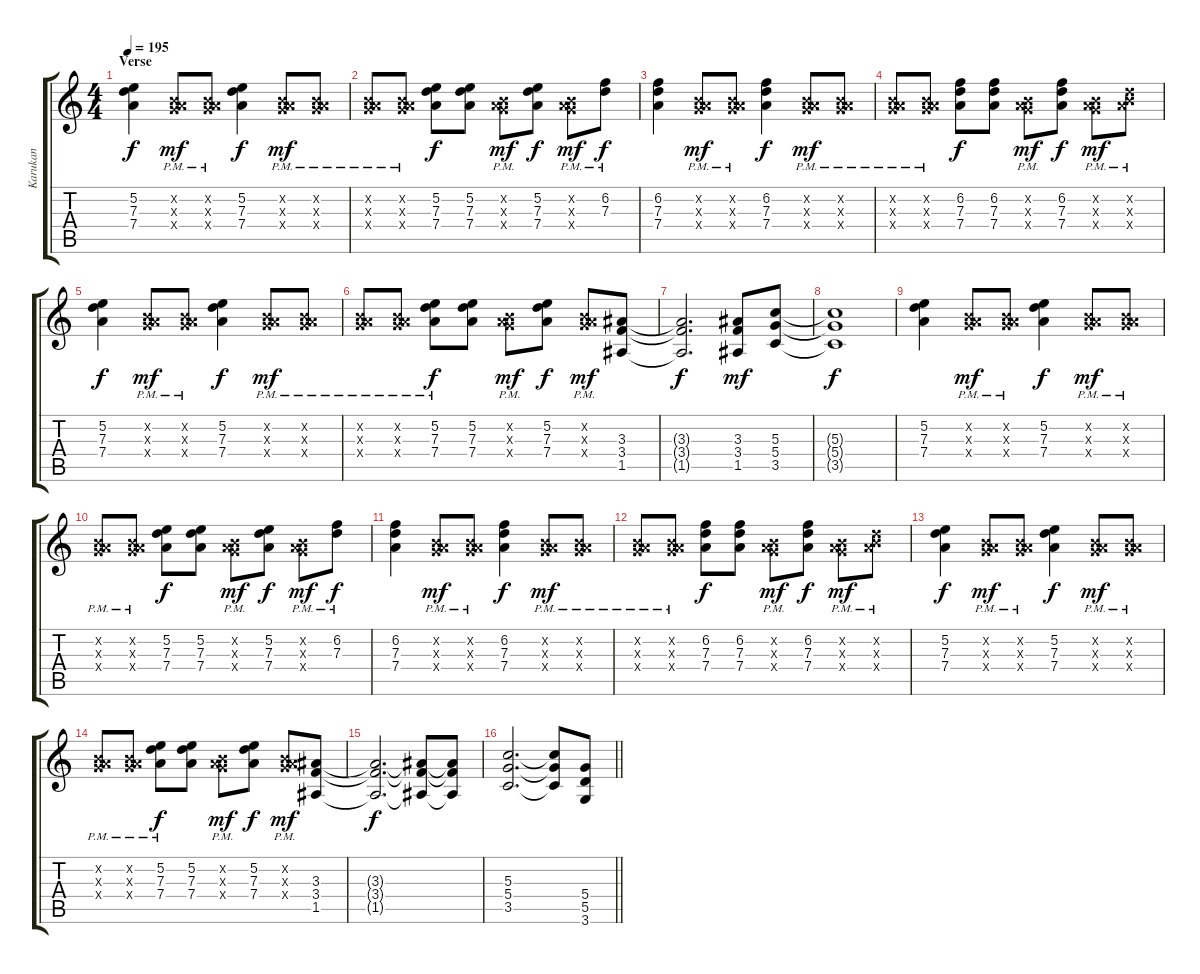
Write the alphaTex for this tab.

\track ("Karukan" "Karukan") {instrument distortionguitar}
\staff {score tabs}
\tuning (E4 B3 G3 D3 A2 E2) {hide}
\ts (4 4)
\section ("" "Verse")
\tempo 195
\clef g2
\ks c
(5.2 7.3 7.4).4{dy f volume 11} (0.2{x} 0.3{x} 7.4{pm x}).8{dy mf} (0.2{x} 0.3{x} 7.4{pm x}).8 (5.2 7.3 7.4).4{dy f} (0.2{x} 0.3{x} 7.4{pm x}).8{dy mf} (0.2{x} 0.3{x} 7.4{pm x}).8 |
(0.2{x} 0.3{x} 7.4{pm x}).8 (0.2{x} 0.3{x} 7.4{pm x}).8 (5.2 7.3 7.4).8{dy f} (5.2 7.3 7.4).8 (0.2{x} 0.3{x} 7.4{pm x}).8{dy mf} (5.2 7.3 7.4).8{dy f} (0.2{x} 0.3{x} 7.4{pm x}).8{dy mf} (6.2{pm} 7.3{pm}).8{dy f} |
(6.2 7.3 7.4).4 (0.2{x} 0.3{x} 7.4{pm x}).8{dy mf} (0.2{x} 0.3{x} 7.4{pm x}).8 (6.2 7.3 7.4).4{dy f} (0.2{x} 0.3{x} 7.4{pm x}).8{dy mf} (0.2{x} 0.3{x} 7.4{pm x}).8 |
(0.2{x} 0.3{x} 7.4{pm x}).8 (0.2{x} 0.3{x} 7.4{pm x}).8 (6.2 7.3 7.4).8{dy f} (6.2 7.3 7.4).8 (0.2{x} 0.3{x} 7.4{pm x}).8{dy mf} (6.2 7.3 7.4).8{dy f} (0.2{x} 0.3{x} 7.4{pm x}).8{dy mf} (0.2{x} 7.3{pm x} 7.4{pm x}).8 |
(5.2 7.3 7.4).4{dy f} (0.2{x} 0.3{x} 7.4{pm x}).8{dy mf} (0.2{x} 0.3{x} 7.4{pm x}).8 (5.2 7.3 7.4).4{dy f} (0.2{x} 0.3{x} 7.4{pm x}).8{dy mf} (0.2{x} 0.3{x} 7.4{pm x}).8 |
(0.2{x} 0.3{x} 7.4{pm x}).8 (0.2{x} 0.3{x} 7.4{pm x}).8 (5.2 7.3 7.4{pm}).8{dy f} (5.2 7.3 7.4).8 (0.2{x} 0.3{x} 7.4{pm x}).8{dy mf} (5.2 7.3 7.4).8{dy f} (0.2{x} 0.3{x} 7.4{pm x}).8{dy mf} (3.3 3.4 1.5).8 |
(3.3{t} 3.4{t} 1.5{t}).2{d dy f} (3.3 3.4 1.5).8{dy mf} (5.3 5.4 3.5).8 |
(5.3{t} 5.4{t} 3.5{t}).1{dy f} |
(5.2 7.3 7.4).4 (0.2{x} 0.3{x} 7.4{pm x}).8{dy mf} (0.2{x} 0.3{x} 7.4{pm x}).8 (5.2 7.3 7.4).4{dy f} (0.2{x} 0.3{x} 7.4{pm x}).8{dy mf} (0.2{x} 0.3{x} 7.4{pm x}).8 |
(0.2{x} 0.3{x} 7.4{pm x}).8 (0.2{x} 0.3{x} 7.4{pm x}).8 (5.2 7.3 7.4).8{dy f} (5.2 7.3 7.4).8 (0.2{x} 0.3{x} 7.4{pm x}).8{dy mf} (5.2 7.3 7.4).8{dy f} (0.2{x} 0.3{x} 7.4{pm x}).8{dy mf} (6.2{pm} 7.3{pm}).8{dy f} |
(6.2 7.3 7.4).4 (0.2{x} 0.3{x} 7.4{pm x}).8{dy mf} (0.2{x} 0.3{x} 7.4{pm x}).8 (6.2 7.3 7.4).4{dy f} (0.2{x} 0.3{x} 7.4{pm x}).8{dy mf} (0.2{x} 0.3{x} 7.4{pm x}).8 |
(0.2{x} 0.3{x} 7.4{pm x}).8 (0.2{x} 0.3{x} 7.4{pm x}).8 (6.2 7.3 7.4).8{dy f} (6.2 7.3 7.4).8 (0.2{x} 0.3{x} 7.4{pm x}).8{dy mf} (6.2 7.3 7.4).8{dy f} (0.2{x} 0.3{x} 7.4{pm x}).8{dy mf} (0.2{x} 7.3{pm x} 7.4{pm x}).8 |
(5.2 7.3 7.4).4{dy f} (0.2{x} 0.3{x} 7.4{pm x}).8{dy mf} (0.2{x} 0.3{x} 7.4{pm x}).8 (5.2 7.3 7.4).4{dy f} (0.2{x} 0.3{x} 7.4{pm x}).8{dy mf} (0.2{x} 0.3{x} 7.4{pm x}).8 |
(0.2{x} 0.3{x} 7.4{pm x}).8 (0.2{x} 0.3{x} 7.4{pm x}).8 (5.2 7.3 7.4{pm}).8{dy f} (5.2 7.3 7.4).8 (0.2{x} 0.3{x} 7.4{pm x}).8{dy mf} (5.2 7.3 7.4).8{dy f} (0.2{x} 0.3{x} 7.4{pm x}).8{dy mf} (3.3 3.4 1.5).8 |
(3.3{t} 3.4{t} 1.5{t}).2{d dy f} (3.3{t} 3.4{t} 1.5{t}).8 (3.3{t} 3.4{t} 1.5{t}).8 |
\barLineRight lightlight
(5.3 5.4 3.5).2{d} (5.3{t} 5.4{t} 3.5{t}).8 (5.4 5.5 3.6).8
